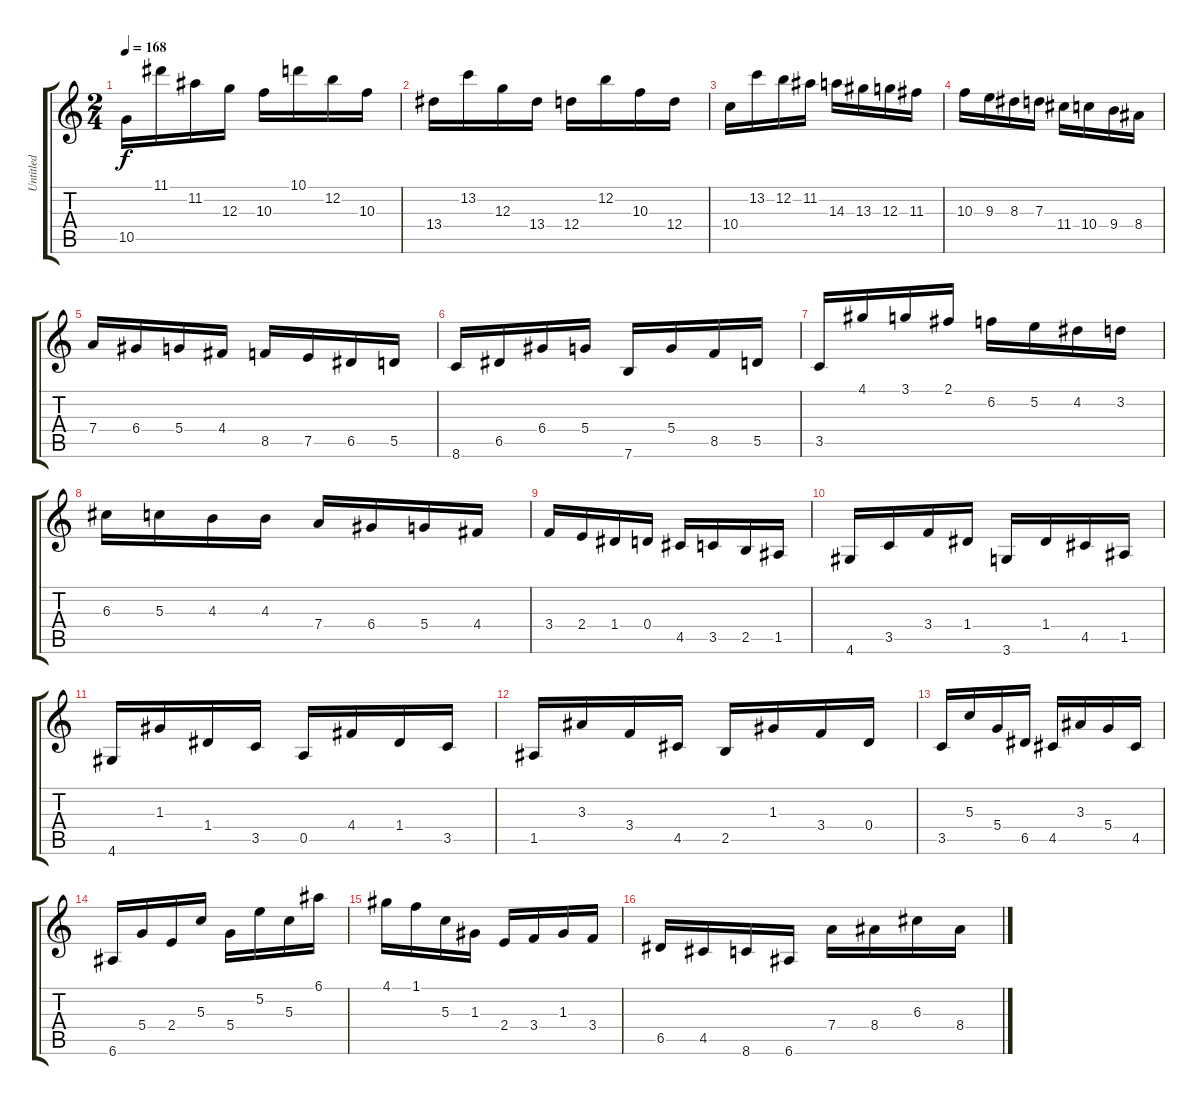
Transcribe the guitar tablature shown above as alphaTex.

\track ("Untitled" "Untitled") {instrument acousticguitarnylon}
\staff {score tabs}
\tuning (E4 B3 G3 D3 A2 E2) {hide}
\ts (2 4)
\tempo 168
\clef g2
\ks c
10.5.16{dy f} 11.1.16 11.2.16 12.3.16 10.3.16 10.1.16 12.2.16 10.3.16 |
13.4.16 13.2.16 12.3.16 13.4.16 12.4.16 12.2.16 10.3.16 12.4.16 |
10.4.16 13.2.16 12.2.16 11.2.16 14.3.16 13.3.16 12.3.16 11.3.16 |
10.3.16 9.3.16 8.3.16 7.3.16 11.4.16 10.4.16 9.4.16 8.4.16 |
7.4.16 6.4.16 5.4.16 4.4.16 8.5.16 7.5.16 6.5.16 5.5.16 |
8.6.16 6.5.16 6.4.16 5.4.16 7.6.16 5.4.16 8.5.16 5.5.16 |
3.5.16 4.1.16 3.1.16 2.1.16 6.2.16 5.2.16 4.2.16 3.2.16 |
6.3.16 5.3.16 4.3.16 4.3.16 7.4.16 6.4.16 5.4.16 4.4.16 |
3.4.16 2.4.16 1.4.16 0.4.16 4.5.16 3.5.16 2.5.16 1.5.16 |
4.6.16 3.5.16 3.4.16 1.4.16 3.6.16 1.4.16 4.5.16 1.5.16 |
4.6.16 1.3.16 1.4.16 3.5.16 0.5.16 4.4.16 1.4.16 3.5.16 |
1.5.16 3.3.16 3.4.16 4.5.16 2.5.16 1.3.16 3.4.16 0.4.16 |
3.5.16 5.3.16 5.4.16 6.5.16 4.5.16 3.3.16 5.4.16 4.5.16 |
6.6.16 5.4.16 2.4.16 5.3.16 5.4.16 5.2.16 5.3.16 6.1.16 |
4.1.16 1.1.16 5.3.16 1.3.16 2.4.16 3.4.16 1.3.16 3.4.16 |
6.5.16 4.5.16 8.6.16 6.6.16 7.4.16 8.4.16 6.3.16 8.4.16
